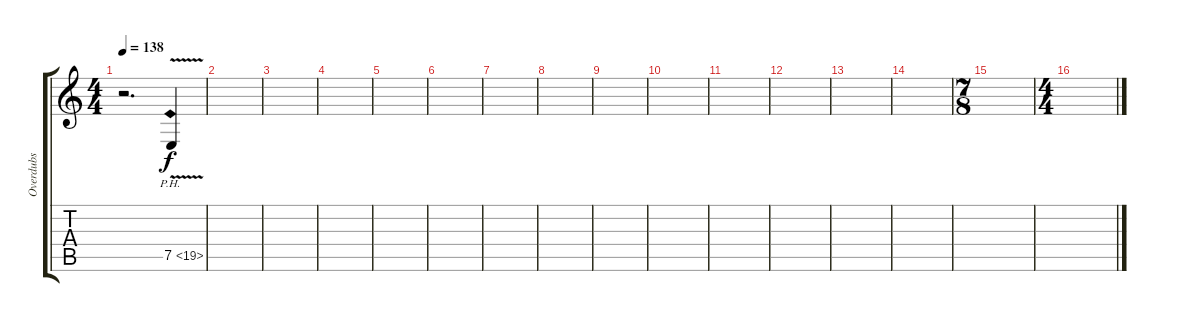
\track ("Overdubs" "Overdubs") {instrument pad3polysynth}
\staff {score tabs}
\tuning (E4 B3 G3 D3 A2 E2) {hide}
\ts (4 4)
\tempo 138
\clef g2
\ks c
r.2{d dy f} 7.5{ph 12 v}.4 |
|
|
|
|
|
|
|
|
|
|
|
|
|
\ts (7 8)
|
\ts (4 4)
